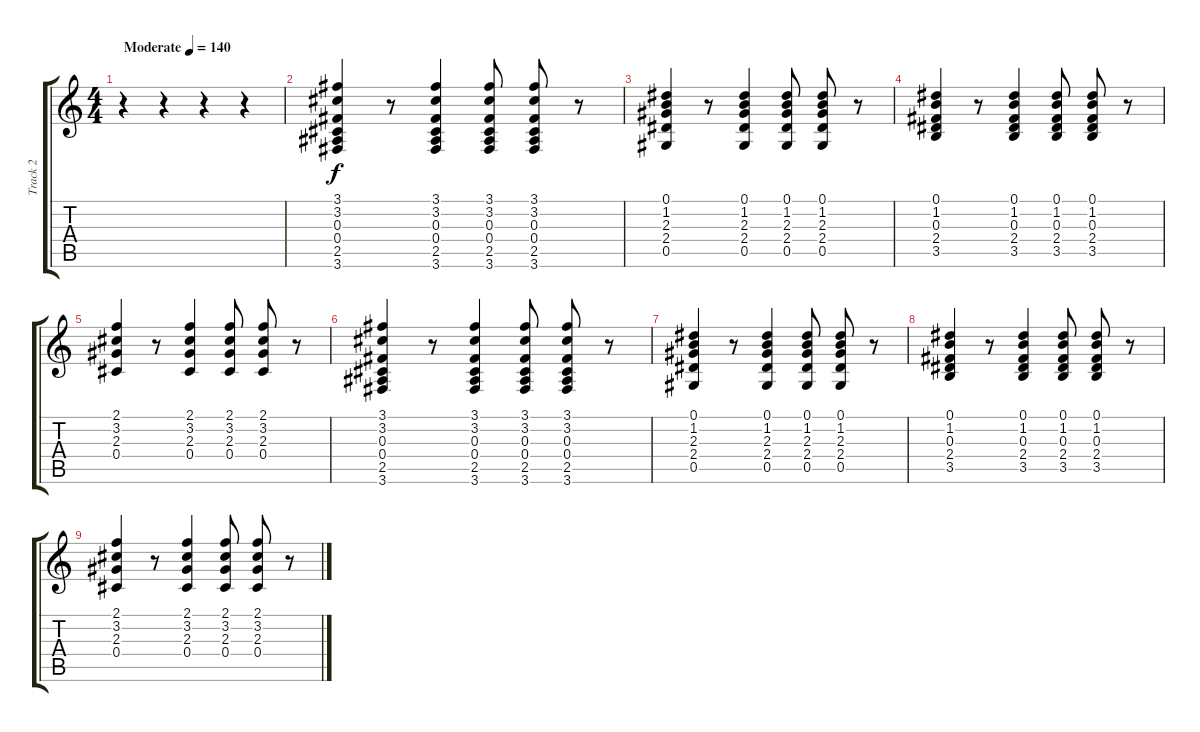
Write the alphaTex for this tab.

\track ("Track 2" "Track 2") {instrument acousticguitarsteel}
\staff {score tabs}
\tuning (Eb4 Bb3 Gb3 Db3 Ab2 Eb2) {hide}
\ts (4 4)
\tempo (140 "Moderate")
\clef g2
\ks c
r.4{dy f instrument acousticguitarsteel} r.4 r.4 r.4 |
(3.1 3.2 0.3 0.4 2.5 3.6).4 r.8 (3.1 3.2 0.3 0.4 2.5 3.6).4 (3.1 3.2 0.3 0.4 2.5 3.6).8 (3.1 3.2 0.3 0.4 2.5 3.6).8 r.8 |
(0.1 1.2 2.3 2.4 0.5).4 r.8 (0.1 1.2 2.3 2.4 0.5).4 (0.1 1.2 2.3 2.4 0.5).8 (0.1 1.2 2.3 2.4 0.5).8 r.8 |
(0.1 1.2 0.3 2.4 3.5).4 r.8 (0.1 1.2 0.3 2.4 3.5).4 (0.1 1.2 0.3 2.4 3.5).8 (0.1 1.2 0.3 2.4 3.5).8 r.8 |
(2.1 3.2 2.3 0.4).4 r.8 (2.1 3.2 2.3 0.4).4 (2.1 3.2 2.3 0.4).8 (2.1 3.2 2.3 0.4).8 r.8 |
(3.1 3.2 0.3 0.4 2.5 3.6).4 r.8 (3.1 3.2 0.3 0.4 2.5 3.6).4 (3.1 3.2 0.3 0.4 2.5 3.6).8 (3.1 3.2 0.3 0.4 2.5 3.6).8 r.8 |
(0.1 1.2 2.3 2.4 0.5).4 r.8 (0.1 1.2 2.3 2.4 0.5).4 (0.1 1.2 2.3 2.4 0.5).8 (0.1 1.2 2.3 2.4 0.5).8 r.8 |
(0.1 1.2 0.3 2.4 3.5).4 r.8 (0.1 1.2 0.3 2.4 3.5).4 (0.1 1.2 0.3 2.4 3.5).8 (0.1 1.2 0.3 2.4 3.5).8 r.8 |
(2.1 3.2 2.3 0.4).4 r.8 (2.1 3.2 2.3 0.4).4 (2.1 3.2 2.3 0.4).8 (2.1 3.2 2.3 0.4).8 r.8
